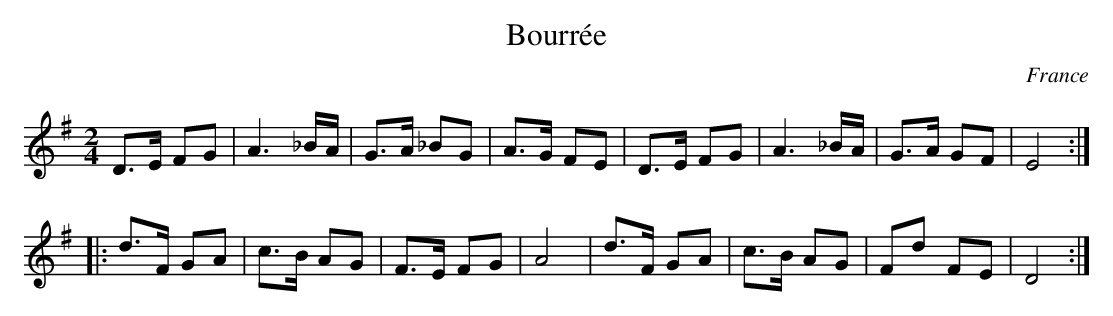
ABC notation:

X:1
T:Bourrée
L:1/8
M:2/4
O:France
K:D mixolydian
D>E FG| A3 _B/A/| G>A _BG | A>G FE | D>E FG | A3 _B/A/ | G>A GF | E4 ::
d>F GA | c>B AG | F>E FG| A4 | d>F GA | c>B AG | Fd FE | D4 :|
